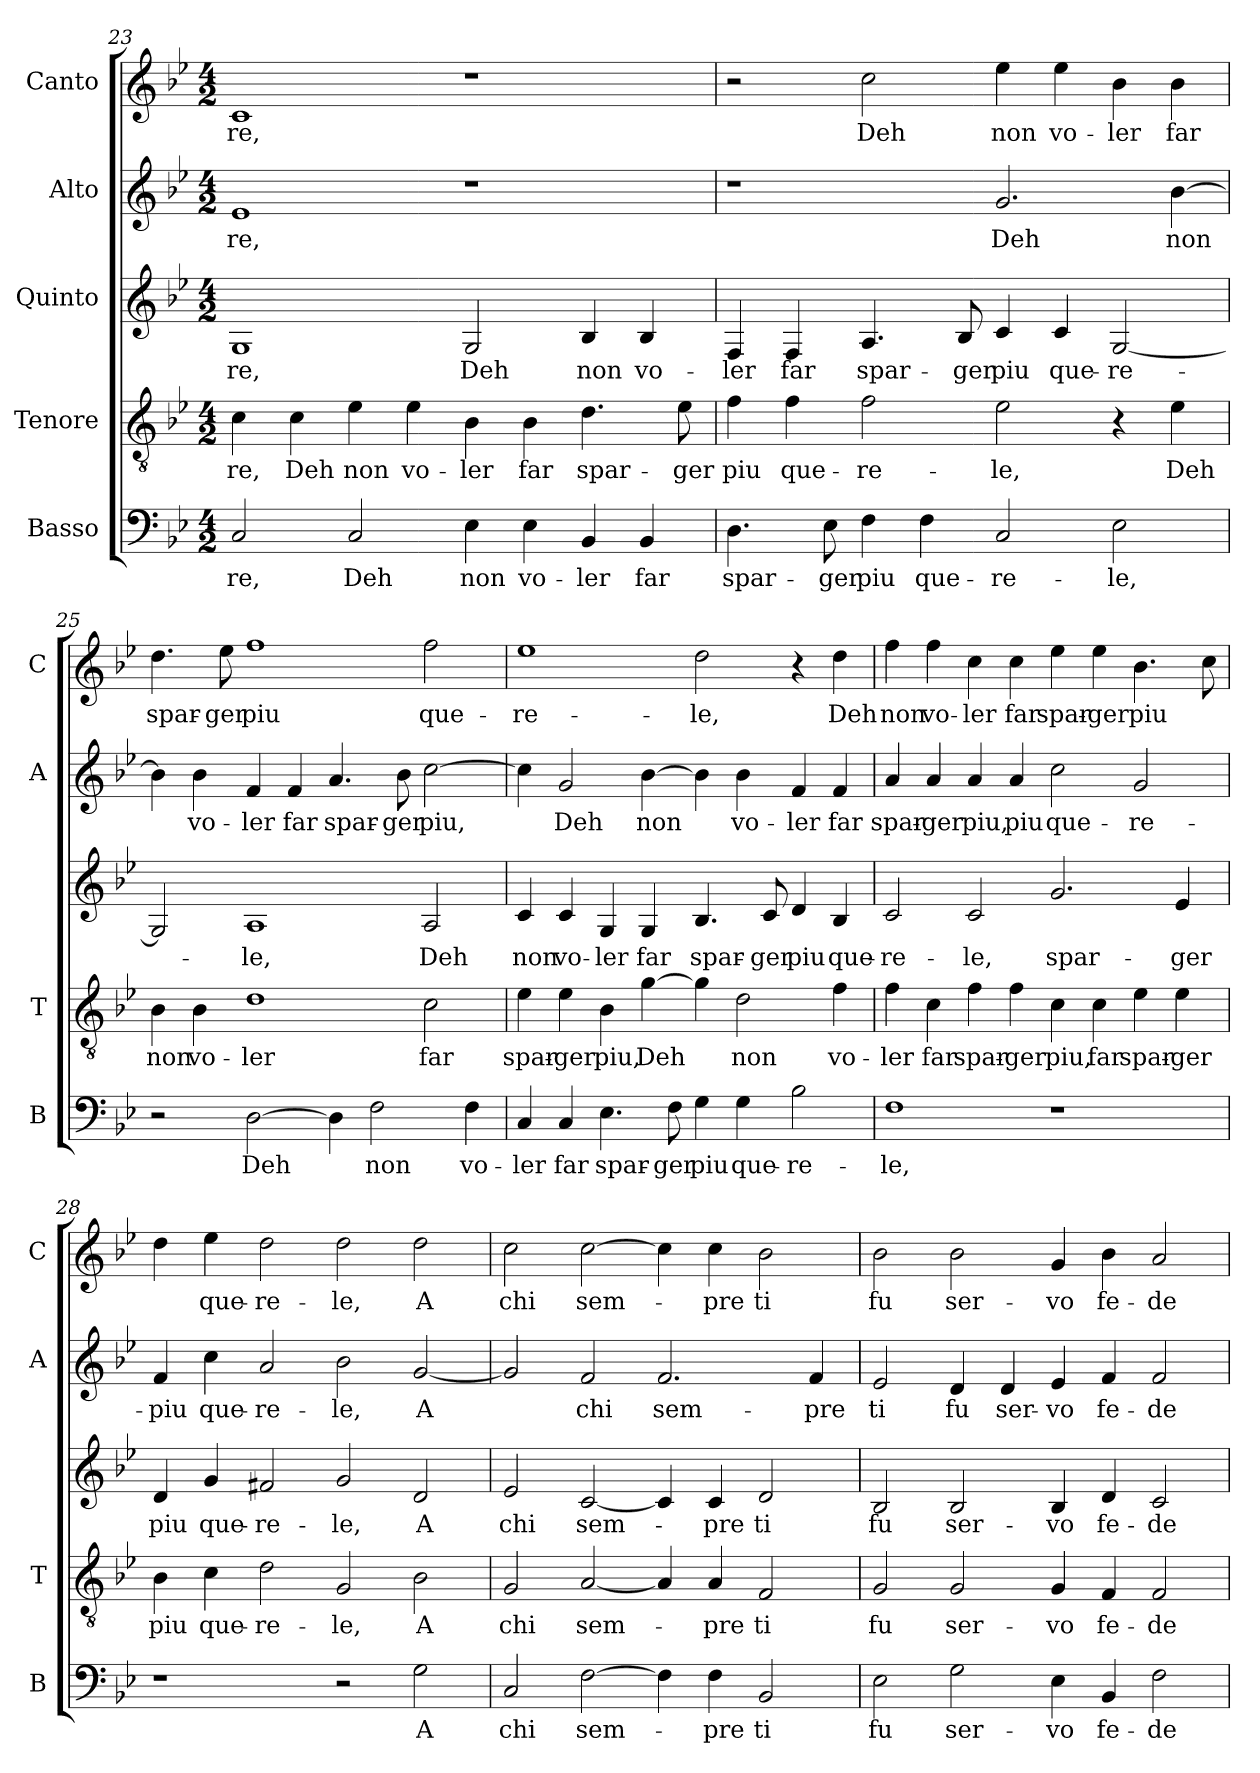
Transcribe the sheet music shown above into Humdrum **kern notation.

**kern	**text	**kern	**text	**kern	**text	**kern	**text	**kern	**text
*part5	*part5	*part4	*part4	*part3	*part3	*part2	*part2	*part1	*part1
*staff5	*staff5	*staff4	*staff4	*staff3	*staff3	*staff2	*staff2	*staff1	*staff1
*I"Basso	*	*I"Tenore	*	*I"Quinto	*	*I"Alto	*	*I"Canto	*
*I'B	*	*I'T	*	*	*	*I'A	*	*I'C	*
!!LO:LB:g=z
*clefF4	*	*clefGv2	*	*clefG2	*	*clefG2	*	*clefG2	*
*k[b-e-]	*	*k[b-e-]	*	*k[b-e-]	*	*k[b-e-]	*	*k[b-e-]	*
*B-:	*	*B-:	*	*B-:	*	*B-:	*	*B-:	*
*M4/2	*	*M4/2	*	*M4/2	*	*M4/2	*	*M4/2	*
=23	=23	=23	=23	=23	=23	=23	=23	=23	=23
!	!LO:LY:b	!	!LO:LY:b	!	!LO:LY:b	!	!LO:LY:b	!	!LO:LY:b
2C/	-re,	4c\	-re,	1G	-re,	1e-	-re,	1c	-re,
!	!	!	!LO:LY:b	!	!	!	!	!	!
.	.	4c\	Deh	.	.	.	.	.	.
!	!LO:LY:b	!	!LO:LY:b	!	!	!	!	!	!
2C/	Deh	4e-\	non	.	.	.	.	.	.
!	!	!	!LO:LY:b	!	!	!	!	!	!
.	.	4e-\	vo-	.	.	.	.	.	.
!	!LO:LY:b	!	!LO:LY:b	!	!LO:LY:b	!	!	!	!
4E-\	non	4B-\	-ler	2G/	Deh	1r	.	1r	.
!	!LO:LY:b	!	!LO:LY:b	!	!	!	!	!	!
4E-\	vo-	4B-\	far	.	.	.	.	.	.
!	!LO:LY:b	!	!LO:LY:b	!	!LO:LY:b	!	!	!	!
4BB-/	-ler	4.d\	spar-	4B-/	non	.	.	.	.
!	!LO:LY:b	!	!	!	!LO:LY:b	!	!	!	!
4BB-/	far	.	.	4B-/	vo-	.	.	.	.
!	!	!	!LO:LY:b	!	!	!	!	!	!
.	.	8e-\	-ger	.	.	.	.	.	.
=24	=24	=24	=24	=24	=24	=24	=24	=24	=24
!	!LO:LY:b	!	!LO:LY:b	!	!LO:LY:b	!	!	!	!
4.D\	spar-	4f\	piu	4F/	-ler	1r	.	2r	.
!	!	!	!LO:LY:b	!	!LO:LY:b	!	!	!	!
.	.	4f\	que-	4F/	far	.	.	.	.
!	!LO:LY:b	!	!	!	!	!	!	!	!
8E-\	-ger	.	.	.	.	.	.	.	.
!	!LO:LY:b	!	!LO:LY:b	!	!LO:LY:b	!	!	!	!LO:LY:b
4F\	piu	2f\	-re-	4.A/	spar-	.	.	2cc\	Deh
!	!LO:LY:b	!	!	!	!	!	!	!	!
4F\	que-	.	.	.	.	.	.	.	.
!	!	!	!	!	!LO:LY:b	!	!	!	!
.	.	.	.	8B-/	-ger	.	.	.	.
!	!LO:LY:b	!	!LO:LY:b	!	!LO:LY:b	!	!LO:LY:b	!	!LO:LY:b
2C/	-re-	2e-\	-le,	4c/	piu	2.g/	Deh	4ee-\	non
!	!	!	!	!	!LO:LY:b	!	!	!	!LO:LY:b
.	.	.	.	4c/	que-	.	.	4ee-\	vo-
!	!LO:LY:b	!	!	!	!LO:LY:b	!	!	!	!LO:LY:b
2E-\	-le,	4r	.	[2G/	-re-	.	.	4b-\	-ler
!	!	!	!LO:LY:b	!	!	!	!LO:LY:b	!	!LO:LY:b
.	.	4e-\	Deh	.	.	[4b-\	non	4b-\	far
=25	=25	=25	=25	=25	=25	=25	=25	=25	=25
!	!	!	!LO:LY:b	!	!	!	!	!	!LO:LY:b
2r	.	4B-\	non	2G/]	.	4b-\]	.	4.dd\	spar-
!	!	!	!LO:LY:b	!	!	!	!LO:LY:b	!	!
.	.	4B-\	vo-	.	.	4b-\	vo-	.	.
!	!	!	!	!	!	!	!	!	!LO:LY:b
.	.	.	.	.	.	.	.	8ee-\	-ger
!	!LO:LY:b	!	!LO:LY:b	!	!LO:LY:b	!	!LO:LY:b	!	!LO:LY:b
[2D\	Deh	1d	-ler	1A	-le,	4f/	-ler	1ff	piu
!	!	!	!	!	!	!	!LO:LY:b	!	!
.	.	.	.	.	.	4f/	far	.	.
!	!	!	!	!	!	!	!LO:LY:b	!	!
4D\]	.	.	.	.	.	4.a/	spar-	.	.
!	!LO:LY:b	!	!	!	!	!	!	!	!
2F\	non	.	.	.	.	.	.	.	.
!	!	!	!	!	!	!	!LO:LY:b	!	!
.	.	.	.	.	.	8b-\	-ger	.	.
!	!	!	!LO:LY:b	!	!LO:LY:b	!	!LO:LY:b	!	!LO:LY:b
.	.	2c\	far	2A/	Deh	[2cc\	piu,	2ff\	que-
!	!LO:LY:b	!	!	!	!	!	!	!	!
4F\	vo-	.	.	.	.	.	.	.	.
!!LO:LB:g=z
=26	=26	=26	=26	=26	=26	=26	=26	=26	=26
!	!LO:LY:b	!	!LO:LY:b	!	!LO:LY:b	!	!	!	!LO:LY:b
4C/	-ler	4e-\	spar-	4c/	non	4cc\]	.	1ee-	-re-
!	!LO:LY:b	!	!LO:LY:b	!	!LO:LY:b	!	!LO:LY:b	!	!
4C/	far	4e-\	-ger	4c/	vo-	2g/	Deh	.	.
!	!LO:LY:b	!	!LO:LY:b	!	!LO:LY:b	!	!	!	!
4.E-\	spar-	4B-\	piu,	4G/	-ler	.	.	.	.
!	!	!	!LO:LY:b	!	!LO:LY:b	!	!LO:LY:b	!	!
.	.	[4g\	Deh	4G/	far	[4b-\	non	.	.
!	!LO:LY:b	!	!	!	!	!	!	!	!
8F\	-ger	.	.	.	.	.	.	.	.
!	!LO:LY:b	!	!	!	!LO:LY:b	!	!	!	!LO:LY:b
4G\	piu	4g\]	.	4.B-/	spar-	4b-\]	.	2dd\	-le,
!	!LO:LY:b	!	!LO:LY:b	!	!	!	!LO:LY:b	!	!
4G\	que-	2d\	non	.	.	4b-\	vo-	.	.
!	!	!	!	!	!LO:LY:b	!	!	!	!
.	.	.	.	8c/	-ger	.	.	.	.
!	!LO:LY:b	!	!	!	!LO:LY:b	!	!LO:LY:b	!	!
2B-\	-re-	.	.	4d/	piu	4f/	-ler	4r	.
!	!	!	!LO:LY:b	!	!LO:LY:b	!	!LO:LY:b	!	!LO:LY:b
.	.	4f\	vo-	4B-/	que-	4f/	far	4dd\	Deh
=27	=27	=27	=27	=27	=27	=27	=27	=27	=27
!	!LO:LY:b	!	!LO:LY:b	!	!LO:LY:b	!	!LO:LY:b	!	!LO:LY:b
1F	-le,	4f\	-ler	2c/	-re-	4a/	spar-	4ff\	non
!	!	!	!LO:LY:b	!	!	!	!LO:LY:b	!	!LO:LY:b
.	.	4c\	far	.	.	4a/	-ger	4ff\	vo-
!	!	!	!LO:LY:b	!	!LO:LY:b	!	!LO:LY:b	!	!LO:LY:b
.	.	4f\	spar-	2c/	-le,	4a/	piu,	4cc\	-ler
!	!	!	!LO:LY:b	!	!	!	!LO:LY:b	!	!LO:LY:b
.	.	4f\	-ger	.	.	4a/	piu	4cc\	far
!	!	!	!LO:LY:b	!	!LO:LY:b	!	!LO:LY:b	!	!LO:LY:b
1r	.	4c\	piu,	2.g/	spar-	2cc\	que-	4ee-\	spar-
!	!	!	!LO:LY:b	!	!	!	!	!	!LO:LY:b
.	.	4c\	far	.	.	.	.	4ee-\	-ger
!	!	!	!LO:LY:b	!	!	!	!LO:LY:b	!	!LO:LY:b
.	.	4e-\	spar-	.	.	2g/	-re-	4.b-\	piu
!	!	!	!LO:LY:b	!	!LO:LY:b	!	!	!	!
.	.	4e-\	-ger	4e-/	-ger	.	.	.	.
.	.	.	.	.	.	.	.	8cc\	.
=28	=28	=28	=28	=28	=28	=28	=28	=28	=28
!	!	!	!LO:LY:b	!	!LO:LY:b	!	!LO:LY:b	!	!
1r	.	4B-\	piu	4d/	piu	4f/	-piu	4dd\	.
!	!	!	!LO:LY:b	!	!LO:LY:b	!	!LO:LY:b	!	!LO:LY:b
.	.	4c\	que-	4g/	que-	4cc\	que-	4ee-\	que-
!	!	!	!LO:LY:b	!	!LO:LY:b	!	!LO:LY:b	!	!LO:LY:b
.	.	2d\	-re-	2f#X/	-re-	2a/	-re-	2dd\	-re-
!	!	!	!LO:LY:b	!	!LO:LY:b	!	!LO:LY:b	!	!LO:LY:b
2r	.	2G/	-le,	2g/	-le,	2b-\	-le,	2dd\	-le,
!	!LO:LY:b	!	!LO:LY:b	!	!LO:LY:b	!	!LO:LY:b	!	!LO:LY:b
2G\	A	2B-\	A	2d/	A	[2g/	A	2dd\	A
=29	=29	=29	=29	=29	=29	=29	=29	=29	=29
!	!LO:LY:b	!	!LO:LY:b	!	!LO:LY:b	!	!	!	!LO:LY:b
2C/	chi	2G/	chi	2e-/	chi	2g/]	.	2cc\	chi
!	!LO:LY:b	!	!LO:LY:b	!	!LO:LY:b	!	!LO:LY:b	!	!LO:LY:b
[2F\	sem-	[2A/	sem-	[2c/	sem-	2f/	chi	[2cc\	sem-
!	!	!	!	!	!	!	!LO:LY:b	!	!
4F\]	.	4A/]	.	4c/]	.	2.f/	sem-	4cc\]	.
!	!LO:LY:b	!	!LO:LY:b	!	!LO:LY:b	!	!	!	!LO:LY:b
4F\	-pre	4A/	-pre	4c/	-pre	.	.	4cc\	-pre
!	!LO:LY:b	!	!LO:LY:b	!	!LO:LY:b	!	!	!	!LO:LY:b
2BB-/	ti	2F/	ti	2d/	ti	.	.	2b-\	ti
!	!	!	!	!	!	!	!LO:LY:b	!	!
.	.	.	.	.	.	4f/	-pre	.	.
!!LO:PB:g=z
=30	=30	=30	=30	=30	=30	=30	=30	=30	=30
!	!LO:LY:b	!	!LO:LY:b	!	!LO:LY:b	!	!LO:LY:b	!	!LO:LY:b
2E-\	fu	2G/	fu	2B-/	fu	2e-/	ti	2b-\	fu
!	!LO:LY:b	!	!LO:LY:b	!	!LO:LY:b	!	!LO:LY:b	!	!LO:LY:b
2G\	ser-	2G/	ser-	2B-/	ser-	4d/	fu	2b-\	ser-
!	!	!	!	!	!	!	!LO:LY:b	!	!
.	.	.	.	.	.	4d/	ser-	.	.
!	!LO:LY:b	!	!LO:LY:b	!	!LO:LY:b	!	!LO:LY:b	!	!LO:LY:b
4E-\	-vo	4G/	-vo	4B-/	-vo	4e-/	-vo	4g/	-vo
!	!LO:LY:b	!	!LO:LY:b	!	!LO:LY:b	!	!LO:LY:b	!	!LO:LY:b
4BB-/	fe-	4F/	fe-	4d/	fe-	4f/	fe-	4b-\	fe-
!	!LO:LY:b	!	!LO:LY:b	!	!LO:LY:b	!	!LO:LY:b	!	!LO:LY:b
2F\	-de-	2F/	-de-	2c/	-de-	2f/	-de-	2a/	-de-
=	=	=	=	=	=	=	=	=	=
*-	*-	*-	*-	*-	*-	*-	*-	*-	*-
